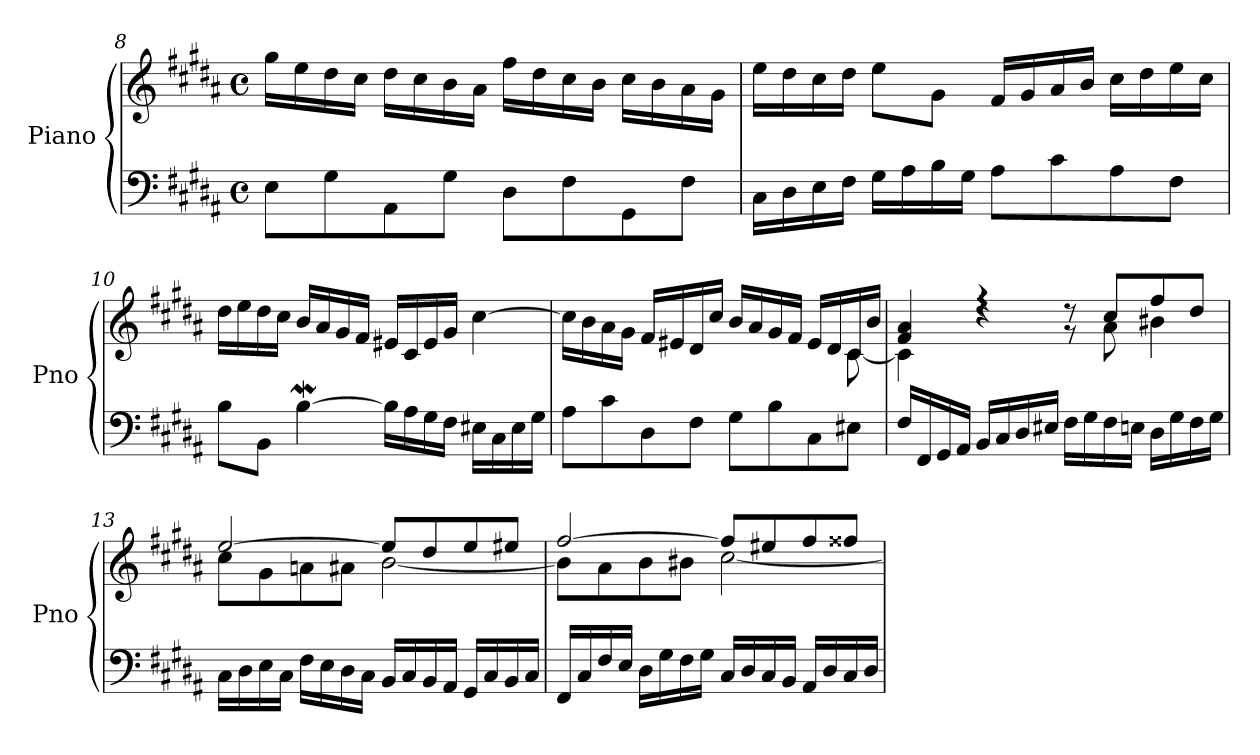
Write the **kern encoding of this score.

**kern	**kern
*part1	*part1
*staff2	*staff1
*I"Piano	*
*I'Pno	*
*clefF4	*clefG2
*k[f#c#g#d#a#]	*k[f#c#g#d#a#]
*M4/4	*M4/4
*met(c)	*met(c)
=8	=8
8E\L	16gg#\LL
.	16ee\
8G#\	16dd#\
.	16cc#\JJ
8AA#\	16dd#\LL
.	16cc#\
8G#\J	16b\
.	16a#\JJ
8D#\L	16ff#\LL
.	16dd#\
8F#\	16cc#\
.	16b\JJ
8GG#\	16cc#\LL
.	16b\
8F#\J	16a#\
.	16g#\JJ
=9	=9
16C#\LL	16ee\LL
16D#\	16dd#\
16E\	16cc#\
16F#\JJ	16dd#\JJ
16G#\LL	8ee\L
16A#\	.
16B\	8g#\J
16G#\JJ	.
8A#\L	16f#/LL
.	16g#/
8c#\	16a#/
.	16b/JJ
8A#\	16cc#\LL
.	16dd#\
8F#\J	16ee\
.	16cc#\JJ
!!LO:LB:g=z
=10	=10
8B\L	16dd#\LL
.	16ee\
8BB\J	16dd#\
.	16cc#\JJ
[4Bw\	16b/LL
.	16a#/
.	16g#/
.	16f#/JJ
16B\LL]	16e#X/LL
16A#\	16c#/
16G#\	16e#/
16F#\JJ	16g#/JJ
16E#X\LL	[4cc#\
16C#\	.
16E#\	.
16G#\JJ	.
=11	=11
*	*^
8A#\L	16cc#\LL]	2..ryy
.	16b\	.
8c#\	16a#\	.
.	16g#\JJ	.
8D#\	16f#/LL	.
.	16e#X/	.
8F#\J	16d#/	.
.	16cc#/JJ	.
8G#\L	16b/LL	.
.	16a#/	.
8B\	16g#/	.
.	16f#/JJ	.
8C#\	16e#/LL	.
.	16d#/	.
8E#X\J	16c#/	[8c#\
.	16b/JJ	.
=12	=12	=12
16F#/LL	4f#/ 4a#/	4c#\]
16FF#/	.	.
16GG#/	.	.
16AA#/JJ	.	.
16BB/LL	4r	4rdd
16C#/	.	.
16D#/	.	.
16E#X/JJ	.	.
16F#\LL	8rg	8rdd
16G#\	.	.
16F#\	8cc#/L	8a#\
16En\JJ	.	.
16D#\LL	8ff#/	4b#X\
16G#\	.	.
16F#\	8dd#/J	.
16G#\JJ	.	.
!!LO:LB:g=z	!!
=13	=13	=13
16C#\LL	[2ee/	8cc#\L
16D#\	.	.
16E\	.	8g#\
16C#\JJ	.	.
16F#\LL	.	8an\
16E\	.	.
16D#\	.	8a#X\J
16C#\JJ	.	.
16BB/LL	8ee/L]	[2b\
16C#/	.	.
16BB/	8dd#/	.
16AA#/JJ	.	.
16GG#/LL	8ee/	.
16C#/	.	.
16BB/	8ee#X/J	.
16C#/JJ	.	.
=14	=14	=14
16FF#/LL	[2ff#/	8b\L]
16C#/	.	.
16F#/	.	8a#\
16E/JJ	.	.
16D#\LL	.	8b\
16G#\	.	.
16F#\	.	8b#X\J
16G#\JJ	.	.
16C#/LL	8ff#/L]	[2cc#\
16D#/	.	.
16C#/	8ee#X/	.
16BB/JJ	.	.
16AA#/LL	8ff#/	.
16D#/	.	.
16C#/	8ff##X/J	.
16D#/JJ	.	.
*	*v	*v
=	=
*-	*-
